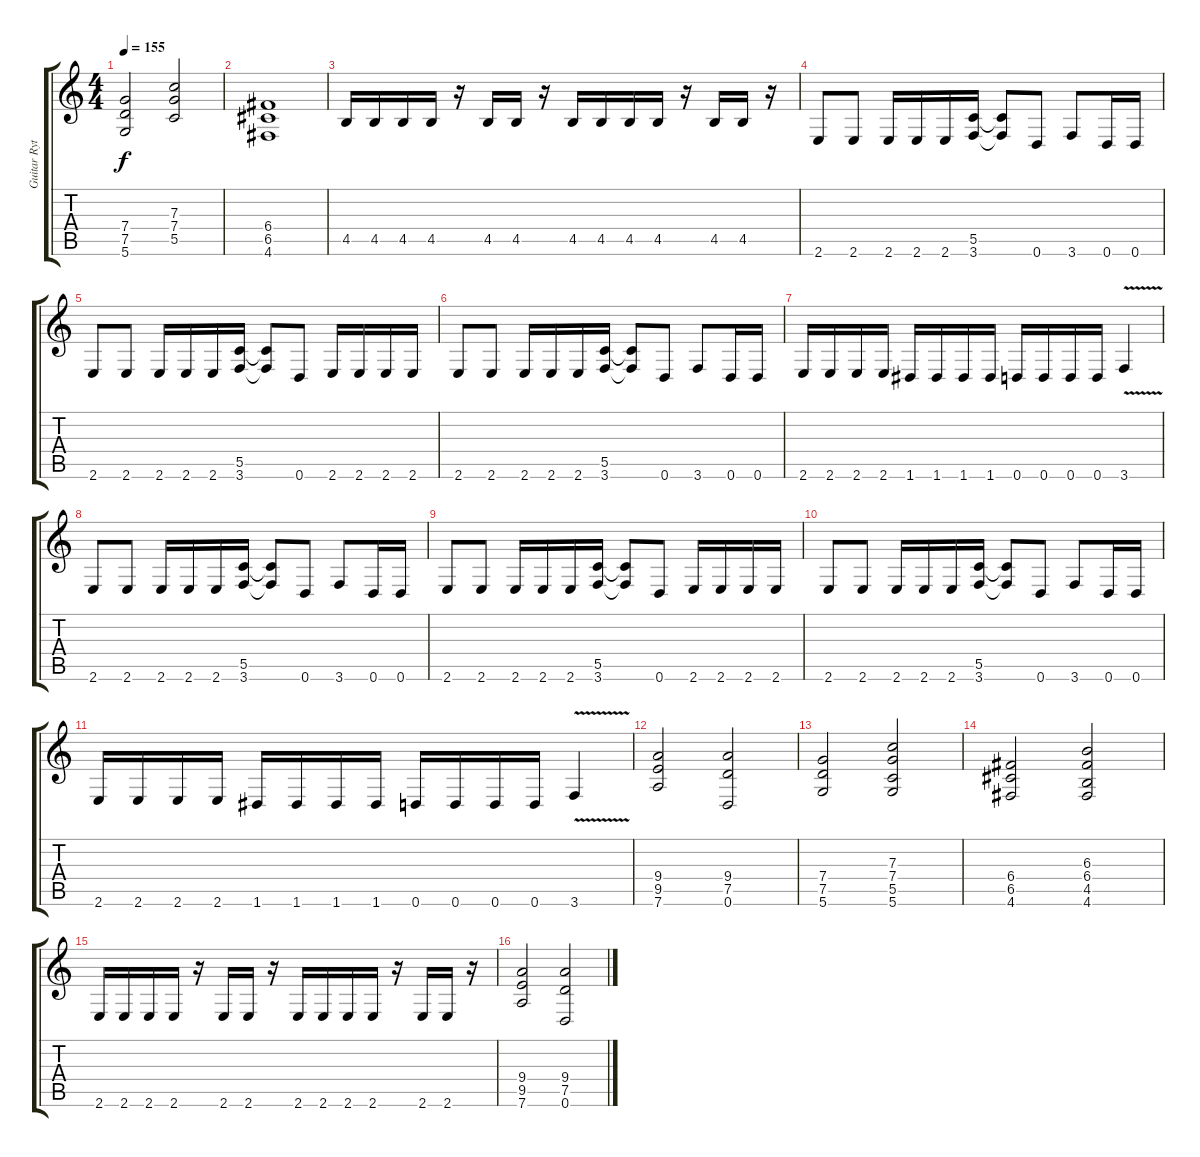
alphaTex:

\track ("Guitar Rythm" "Guitar Ryt") {instrument distortionguitar}
\staff {score tabs}
\tuning (D4 A3 F3 C3 G2 D2) {hide}
\ts (4 4)
\tempo 155
\clef g2
\ks c
(7.4 7.5 5.6).2{dy f} (7.3 7.4 5.5).2 |
(6.4 6.5 4.6).1 |
4.5.16 4.5.16 4.5.16 4.5.16 r.16 4.5.16 4.5.16 r.16 4.5.16 4.5.16 4.5.16 4.5.16 r.16 4.5.16 4.5.16 r.16 |
2.6.8 2.6.8 2.6.16 2.6.16 2.6.16 (5.5 3.6).16 (5.5{t} 3.6{t}).8 0.6.8 3.6.8 0.6.16 0.6.16 |
2.6.8 2.6.8 2.6.16 2.6.16 2.6.16 (5.5 3.6).16 (5.5{t} 3.6{t}).8 0.6.8 2.6.16 2.6.16 2.6.16 2.6.16 |
2.6.8 2.6.8 2.6.16 2.6.16 2.6.16 (5.5 3.6).16 (5.5{t} 3.6{t}).8 0.6.8 3.6.8 0.6.16 0.6.16 |
2.6.16 2.6.16 2.6.16 2.6.16 1.6.16 1.6.16 1.6.16 1.6.16 0.6.16 0.6.16 0.6.16 0.6.16 3.6{v}.4 |
2.6.8 2.6.8 2.6.16 2.6.16 2.6.16 (5.5 3.6).16 (5.5{t} 3.6{t}).8 0.6.8 3.6.8 0.6.16 0.6.16 |
2.6.8 2.6.8 2.6.16 2.6.16 2.6.16 (5.5 3.6).16 (5.5{t} 3.6{t}).8 0.6.8 2.6.16 2.6.16 2.6.16 2.6.16 |
2.6.8 2.6.8 2.6.16 2.6.16 2.6.16 (5.5 3.6).16 (5.5{t} 3.6{t}).8 0.6.8 3.6.8 0.6.16 0.6.16 |
2.6.16 2.6.16 2.6.16 2.6.16 1.6.16 1.6.16 1.6.16 1.6.16 0.6.16 0.6.16 0.6.16 0.6.16 3.6{v}.4 |
(9.4 9.5 7.6).2 (9.4 7.5 0.6).2 |
(7.4 7.5 5.6).2 (7.3 7.4 5.5 5.6).2 |
(6.4 6.5 4.6).2 (6.3 6.4 4.5 4.6).2 |
2.6.16 2.6.16 2.6.16 2.6.16 r.16 2.6.16 2.6.16 r.16 2.6.16 2.6.16 2.6.16 2.6.16 r.16 2.6.16 2.6.16 r.16 |
(9.4 9.5 7.6).2 (9.4 7.5 0.6).2
